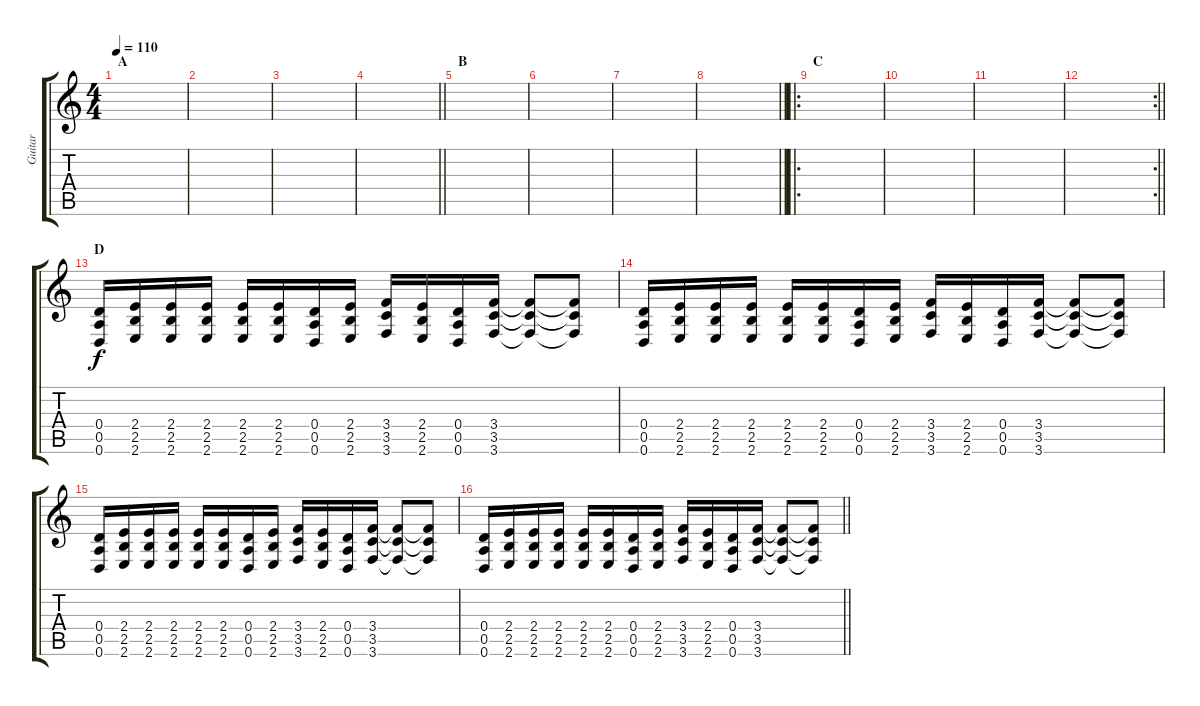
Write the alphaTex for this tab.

\track ("Guitar" "Guitar") {instrument distortionguitar}
\staff {score tabs}
\tuning (E4 B3 G3 D3 A2 D2) {hide}
\ts (4 4)
\section ("" "A")
\tempo 110
\clef g2
\ks c
|
|
|
\barLineRight lightlight
|
\section ("" "B")
|
|
|
\barLineRight lightlight
|
\ro
\section ("" "C")
|
|
|
\rc 2
\barLineRight lightlight
|
\section ("" "D")
(0.4 0.5 0.6).16 (2.4 2.5 2.6).16 (2.4 2.5 2.6).16 (2.4 2.5 2.6).16 (2.4 2.5 2.6).16 (2.4 2.5 2.6).16 (0.4 0.5 0.6).16 (2.4 2.5 2.6).16 (3.4 3.5 3.6).16 (2.4 2.5 2.6).16 (0.4 0.5 0.6).16 (3.4 3.5 3.6).16 (3.4{t} 3.5{t} 3.6{t}).8 (3.4{t} 3.5{t} 3.6{t}).8 |
(0.4 0.5 0.6).16 (2.4 2.5 2.6).16 (2.4 2.5 2.6).16 (2.4 2.5 2.6).16 (2.4 2.5 2.6).16 (2.4 2.5 2.6).16 (0.4 0.5 0.6).16 (2.4 2.5 2.6).16 (3.4 3.5 3.6).16 (2.4 2.5 2.6).16 (0.4 0.5 0.6).16 (3.4 3.5 3.6).16 (3.4{t} 3.5{t} 3.6{t}).8 (3.4{t} 3.5{t} 3.6{t}).8 |
(0.4 0.5 0.6).16 (2.4 2.5 2.6).16 (2.4 2.5 2.6).16 (2.4 2.5 2.6).16 (2.4 2.5 2.6).16 (2.4 2.5 2.6).16 (0.4 0.5 0.6).16 (2.4 2.5 2.6).16 (3.4 3.5 3.6).16 (2.4 2.5 2.6).16 (0.4 0.5 0.6).16 (3.4 3.5 3.6).16 (3.4{t} 3.5{t} 3.6{t}).8 (3.4{t} 3.5{t} 3.6{t}).8 |
\barLineRight lightlight
(0.4 0.5 0.6).16 (2.4 2.5 2.6).16 (2.4 2.5 2.6).16 (2.4 2.5 2.6).16 (2.4 2.5 2.6).16 (2.4 2.5 2.6).16 (0.4 0.5 0.6).16 (2.4 2.5 2.6).16 (3.4 3.5 3.6).16 (2.4 2.5 2.6).16 (0.4 0.5 0.6).16 (3.4 3.5 3.6).16 (3.4{t} 3.5{t} 3.6{t}).8 (3.4{t} 3.5{t} 3.6{t}).8
